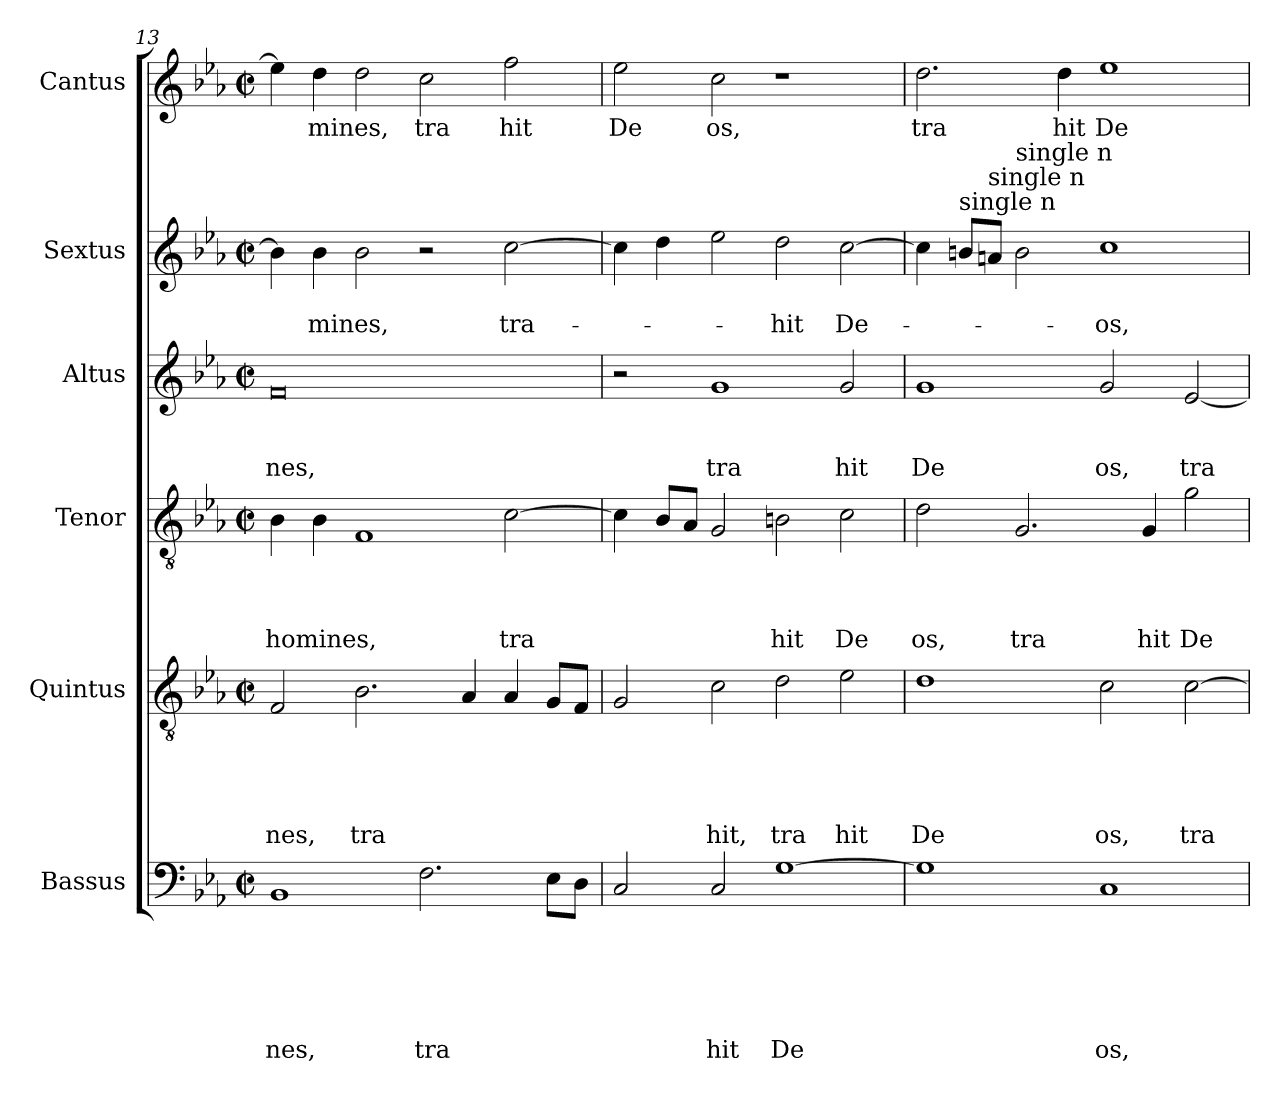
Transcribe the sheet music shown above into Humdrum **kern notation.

**kern	**text	**text	**text	**text	**text	**text	**kern	**text	**text	**text	**text	**text	**kern	**text	**text	**text	**text	**kern	**text	**text	**text	**kern	**text	**text	**kern	**text
*part6	*part6	*part6	*part6	*part6	*part6	*part6	*part5	*part5	*part5	*part5	*part5	*part5	*part4	*part4	*part4	*part4	*part4	*part3	*part3	*part3	*part3	*part2	*part2	*part2	*part1	*part1
*staff6	*staff6	*staff6	*staff6	*staff6	*staff6	*staff6	*staff5	*staff5	*staff5	*staff5	*staff5	*staff5	*staff4	*staff4	*staff4	*staff4	*staff4	*staff3	*staff3	*staff3	*staff3	*staff2	*staff2	*staff2	*staff1	*staff1
*I"Bassus	*	*	*	*	*	*	*I"Quintus	*	*	*	*	*	*I"Tenor	*	*	*	*	*I"Altus	*	*	*	*I"Sextus	*	*	*I"Cantus	*
*clefF4	*	*	*	*	*	*	*clefGv2	*	*	*	*	*	*clefGv2	*	*	*	*	*clefG2	*	*	*	*clefG2	*	*	*clefG2	*
*k[b-e-a-]	*	*	*	*	*	*	*k[b-e-a-]	*	*	*	*	*	*k[b-e-a-]	*	*	*	*	*k[b-e-a-]	*	*	*	*k[b-e-a-]	*	*	*k[b-e-a-]	*
*E-:	*	*	*	*	*	*	*E-:	*	*	*	*	*	*E-:	*	*	*	*	*E-:	*	*	*	*E-:	*	*	*E-:	*
*M2/2	*	*	*	*	*	*	*M2/2	*	*	*	*	*	*M2/2	*	*	*	*	*M2/2	*	*	*	*M2/2	*	*	*M2/2	*
*met(c|)	*	*	*	*	*	*	*met(c|)	*	*	*	*	*	*met(c|)	*	*	*	*	*met(c|)	*	*	*	*met(c|)	*	*	*met(c|)	*
=13	=13	=13	=13	=13	=13	=13	=13	=13	=13	=13	=13	=13	=13	=13	=13	=13	=13	=13	=13	=13	=13	=13	=13	=13	=13	=13
!	!	!	!	!	!	!LO:LY:b	!	!	!	!	!	!LO:LY:b	!	!	!	!	!LO:LY:b	!	!	!	!LO:LY:b	!	!	!	!	!
1BB-	.	.	.	.	.	nes,	2F/	.	.	.	.	nes,	4B-\	.	.	.	homines,	0f	.	.	nes,	4b-\]	.	.	4ee-\]	.
!	!	!	!	!	!	!	!	!	!	!	!	!	!	!	!	!	!	!	!	!	!	!	!	!LO:LY:b	!	!LO:LY:b
.	.	.	.	.	.	.	.	.	.	.	.	.	4B-\	.	.	.	.	.	.	.	.	4b-\	.	-mines,	4dd\	mines,
!	!	!	!	!	!	!	!	!	!	!	!	!LO:LY:b	!	!	!	!	!	!	!	!	!	!	!	!	!	!
.	.	.	.	.	.	.	2.B-\	.	.	.	.	tra	1F	.	.	.	.	.	.	.	.	2b-\	.	.	2dd\	.
!	!	!	!	!	!	!LO:LY:b	!	!	!	!	!	!	!	!	!	!	!	!	!	!	!	!	!	!	!	!LO:LY:b
2.F\	.	.	.	.	.	tra	.	.	.	.	.	.	.	.	.	.	.	.	.	.	.	2r	.	.	2cc\	tra
.	.	.	.	.	.	.	4A-/	.	.	.	.	.	.	.	.	.	.	.	.	.	.	.	.	.	.	.
!	!	!	!	!	!	!	!	!	!	!	!	!	!	!	!	!	!LO:LY:b	!	!	!	!	!	!	!LO:LY:b	!	!LO:LY:b
.	.	.	.	.	.	.	4A-/	.	.	.	.	.	[>2c\	.	.	.	tra	.	.	.	.	[>2cc\	.	tra-	2ff\	hit
8E-\L	.	.	.	.	.	.	8G/L	.	.	.	.	.	.	.	.	.	.	.	.	.	.	.	.	.	.	.
8D\J	.	.	.	.	.	.	8F/J	.	.	.	.	.	.	.	.	.	.	.	.	.	.	.	.	.	.	.
=14	=14	=14	=14	=14	=14	=14	=14	=14	=14	=14	=14	=14	=14	=14	=14	=14	=14	=14	=14	=14	=14	=14	=14	=14	=14	=14
!	!	!	!	!	!	!	!	!	!	!	!	!	!	!	!	!	!	!	!	!	!	!	!	!	!	!LO:LY:b
2C/	.	.	.	.	.	.	2G/	.	.	.	.	.	4c\]	.	.	.	.	2r	.	.	.	4cc\]	.	.	2ee-\	De
.	.	.	.	.	.	.	.	.	.	.	.	.	8B-/L	.	.	.	.	.	.	.	.	4dd\	.	.	.	.
.	.	.	.	.	.	.	.	.	.	.	.	.	8A-/J	.	.	.	.	.	.	.	.	.	.	.	.	.
!	!	!	!	!	!	!LO:LY:b	!	!	!	!	!	!LO:LY:b	!	!	!	!	!	!	!	!	!LO:LY:b	!	!	!	!	!LO:LY:b
2C/	.	.	.	.	.	hit	2c\	.	.	.	.	hit,	2G/	.	.	.	.	1g	.	.	tra	2ee-\	.	.	2cc\	os,
!	!	!	!	!	!	!LO:LY:b	!	!	!	!	!	!LO:LY:b	!	!	!	!	!LO:LY:b	!	!	!	!	!	!	!LO:LY:b	!	!
[>1G	.	.	.	.	.	De	2d\	.	.	.	.	tra	2Bn\	.	.	.	hit	.	.	.	.	2dd\	.	-hit	1r	.
!	!	!	!	!	!	!	!	!	!	!	!	!LO:LY:b	!	!	!	!	!LO:LY:b	!	!	!	!LO:LY:b	!	!	!LO:LY:b	!	!
.	.	.	.	.	.	.	2e-\	.	.	.	.	hit	2c\	.	.	.	De	2g/	.	.	hit	[>2cc\	.	De-	.	.
=15	=15	=15	=15	=15	=15	=15	=15	=15	=15	=15	=15	=15	=15	=15	=15	=15	=15	=15	=15	=15	=15	=15	=15	=15	=15	=15
!	!	!	!	!	!	!	!	!	!	!	!	!LO:LY:b	!	!	!	!	!LO:LY:b	!	!	!	!LO:LY:b	!	!	!	!	!LO:LY:b
1G]	.	.	.	.	.	.	1d	.	.	.	.	De	2d\	.	.	.	os,	1g	.	.	De	4cc\]	.	.	2.dd\	tra
!	!	!	!	!	!	!	!	!	!	!	!	!	!	!	!	!	!	!	!	!	!	!LO:TX:a:t=single n	!	!	!	!
.	.	.	.	.	.	.	.	.	.	.	.	.	.	.	.	.	.	.	.	.	.	8b/L	.	.	.	.
!	!	!	!	!	!	!	!	!	!	!	!	!	!	!	!	!	!	!	!	!	!	!LO:TX:a:t=single n	!	!	!	!
.	.	.	.	.	.	.	.	.	.	.	.	.	.	.	.	.	.	.	.	.	.	8a/J	.	.	.	.
!	!	!	!	!	!	!	!	!	!	!	!	!	!	!	!	!	!	!	!	!	!	!LO:TX:a:t=single n	!	!	!	!
!	!	!	!	!	!	!	!	!	!	!	!	!	!	!	!	!	!LO:LY:b	!	!	!	!	!	!	!	!	!
.	.	.	.	.	.	.	.	.	.	.	.	.	2.G/	.	.	.	tra	.	.	.	.	2b\	.	.	.	.
!	!	!	!	!	!	!	!	!	!	!	!	!	!	!	!	!	!	!	!	!	!	!	!	!	!	!LO:LY:b
.	.	.	.	.	.	.	.	.	.	.	.	.	.	.	.	.	.	.	.	.	.	.	.	.	4dd\	hit
!	!	!	!	!	!	!LO:LY:b	!	!	!	!	!	!LO:LY:b	!	!	!	!	!	!	!	!	!LO:LY:b	!	!	!LO:LY:b	!	!LO:LY:b
1C	.	.	.	.	.	os,	2c\	.	.	.	.	os,	.	.	.	.	.	2g/	.	.	os,	1cc	.	-os,	1ee-	De
!	!	!	!	!	!	!	!	!	!	!	!	!	!	!	!	!	!LO:LY:b	!	!	!	!	!	!	!	!	!
.	.	.	.	.	.	.	.	.	.	.	.	.	4G/	.	.	.	hit	.	.	.	.	.	.	.	.	.
!	!	!	!	!	!	!	!	!	!	!	!	!LO:LY:b	!	!	!	!	!LO:LY:b	!	!	!	!LO:LY:b	!	!	!	!	!
.	.	.	.	.	.	.	[>2c\	.	.	.	.	tra	2g\	.	.	.	De	[>2e-/	.	.	tra	.	.	.	.	.
=	=	=	=	=	=	=	=	=	=	=	=	=	=	=	=	=	=	=	=	=	=	=	=	=	=	=
*-	*-	*-	*-	*-	*-	*-	*-	*-	*-	*-	*-	*-	*-	*-	*-	*-	*-	*-	*-	*-	*-	*-	*-	*-	*-	*-
